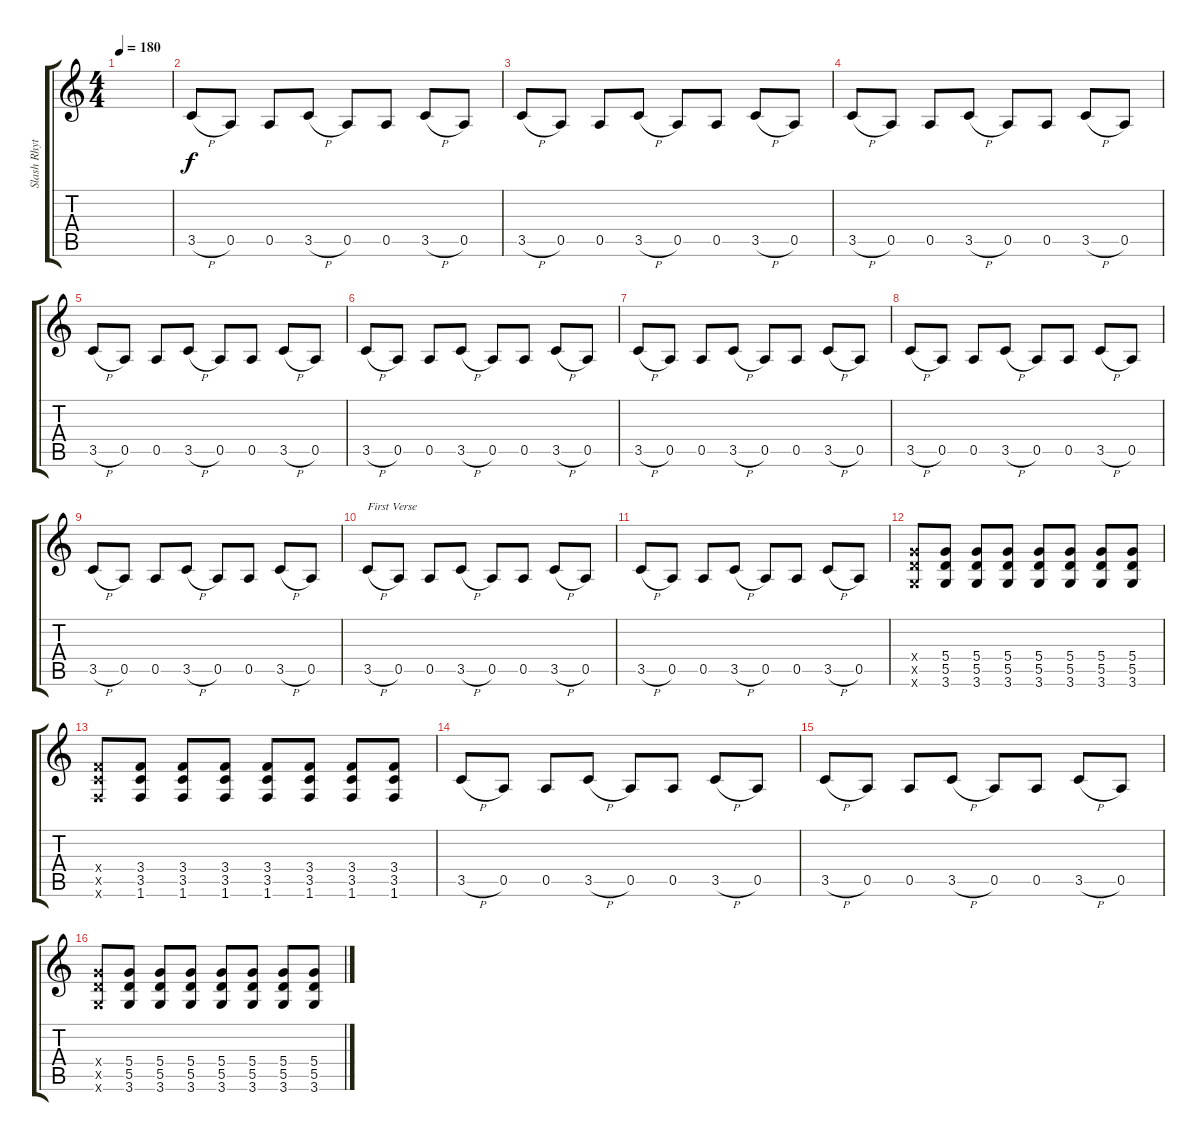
\track ("Slash Rhythm" "Slash Rhyt") {instrument overdrivenguitar}
\staff {score tabs}
\tuning (E4 B3 G3 D3 A2 E2) {hide}
\ts (4 4)
\tempo 180
\clef g2
\ks c
|
3.5{h}.8 0.5.8 0.5.8 3.5{h}.8 0.5.8 0.5.8 3.5{h}.8 0.5.8 |
3.5{h}.8 0.5.8 0.5.8 3.5{h}.8 0.5.8 0.5.8 3.5{h}.8 0.5.8 |
3.5{h}.8 0.5.8 0.5.8 3.5{h}.8 0.5.8 0.5.8 3.5{h}.8 0.5.8 |
3.5{h}.8 0.5.8 0.5.8 3.5{h}.8 0.5.8 0.5.8 3.5{h}.8 0.5.8 |
3.5{h}.8 0.5.8 0.5.8 3.5{h}.8 0.5.8 0.5.8 3.5{h}.8 0.5.8 |
3.5{h}.8 0.5.8 0.5.8 3.5{h}.8 0.5.8 0.5.8 3.5{h}.8 0.5.8 |
3.5{h}.8 0.5.8 0.5.8 3.5{h}.8 0.5.8 0.5.8 3.5{h}.8 0.5.8 |
3.5{h}.8 0.5.8 0.5.8 3.5{h}.8 0.5.8 0.5.8 3.5{h}.8 0.5.8 |
3.5{h}.8{txt "First Verse"} 0.5.8 0.5.8 3.5{h}.8 0.5.8 0.5.8 3.5{h}.8 0.5.8 |
3.5{h}.8 0.5.8 0.5.8 3.5{h}.8 0.5.8 0.5.8 3.5{h}.8 0.5.8 |
(5.4{x} 5.5{x} 3.6{x}).8 (5.4 5.5 3.6).8 (5.4 5.5 3.6).8 (5.4 5.5 3.6).8 (5.4 5.5 3.6).8 (5.4 5.5 3.6).8 (5.4 5.5 3.6).8 (5.4 5.5 3.6).8 |
(3.4{x} 3.5{x} 1.6{x}).8 (3.4 3.5 1.6).8 (3.4 3.5 1.6).8 (3.4 3.5 1.6).8 (3.4 3.5 1.6).8 (3.4 3.5 1.6).8 (3.4 3.5 1.6).8 (3.4 3.5 1.6).8 |
3.5{h}.8 0.5.8 0.5.8 3.5{h}.8 0.5.8 0.5.8 3.5{h}.8 0.5.8 |
3.5{h}.8 0.5.8 0.5.8 3.5{h}.8 0.5.8 0.5.8 3.5{h}.8 0.5.8 |
(5.4{x} 5.5{x} 3.6{x}).8 (5.4 5.5 3.6).8 (5.4 5.5 3.6).8 (5.4 5.5 3.6).8 (5.4 5.5 3.6).8 (5.4 5.5 3.6).8 (5.4 5.5 3.6).8 (5.4 5.5 3.6).8
